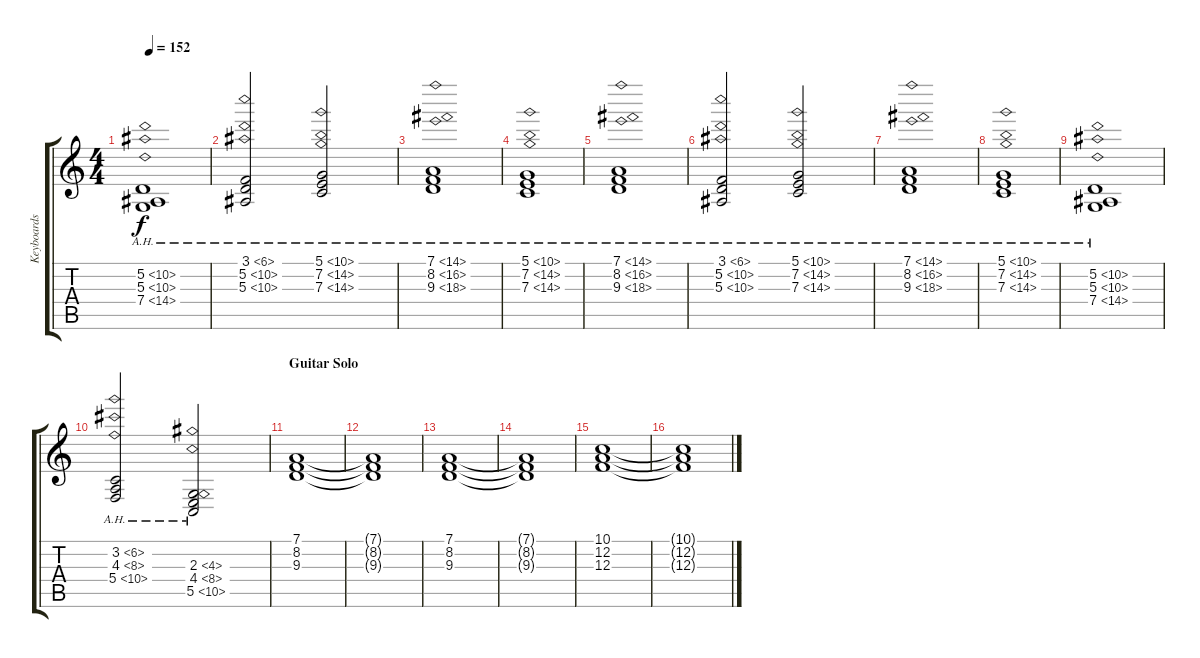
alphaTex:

\track ("Keyboards" "Keyboards") {instrument pad2warm}
\staff {score tabs}
\tuning (D4 A3 F3 C3 G2 D2) {hide}
\ts (4 4)
\tempo 152
\clef g2
\ks c
(5.2{ah 5} 5.3{ah 5} 7.4{ah 7}).1{dy f} |
(3.1{ah 3} 5.2{ah 5} 5.3{ah 5}).2 (5.1{ah 5} 7.2{ah 7} 7.3{ah 7}).2 |
(7.1{ah 7} 8.2{ah 8} 9.3{ah 9}).1 |
(5.1{ah 5} 7.2{ah 7} 7.3{ah 7}).1 |
(7.1{ah 7} 8.2{ah 8} 9.3{ah 9}).1 |
(3.1{ah 3} 5.2{ah 5} 5.3{ah 5}).2 (5.1{ah 5} 7.2{ah 7} 7.3{ah 7}).2 |
(7.1{ah 7} 8.2{ah 8} 9.3{ah 9}).1 |
(5.1{ah 5} 7.2{ah 7} 7.3{ah 7}).1 |
(5.2{ah 5} 5.3{ah 5} 7.4{ah 7}).1 |
(3.2{ah 3} 4.3{ah 4} 5.4{ah 5}).2 (2.3{ah 2} 4.4{ah 4} 5.5{ah 5}).2 |
\section ("" "Guitar Solo")
(7.1 8.2 9.3).1 |
(7.1{t} 8.2{t} 9.3{t}).1 |
(7.1 8.2 9.3).1 |
(7.1{t} 8.2{t} 9.3{t}).1 |
(10.1 12.2 12.3).1 |
(10.1{t} 12.2{t} 12.3{t}).1
